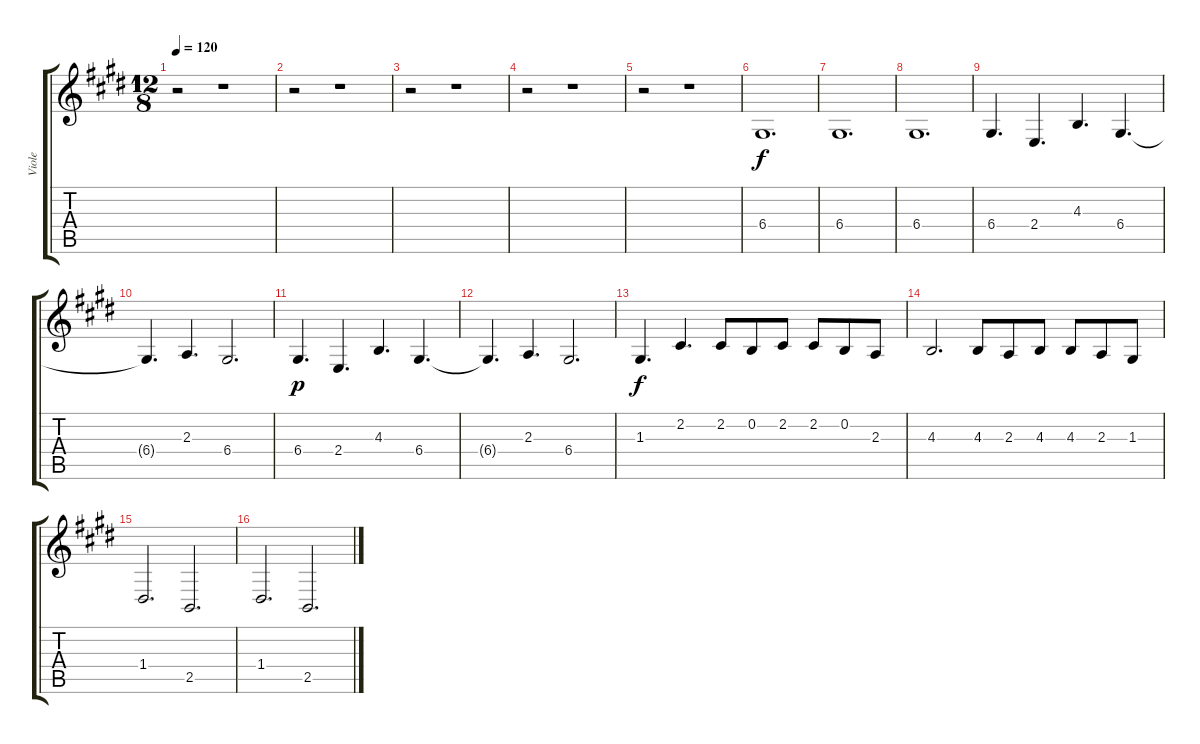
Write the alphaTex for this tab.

\track ("Viole" "Viole") {instrument viola}
\staff {score tabs}
\tuning (E4 B3 G3 D3 A2 E2) {hide}
\ts (12 8)
\tempo 120
\clef g2
\ks c#minor
r.2{dy f} r.1 |
\ks e
r.2 r.1 |
\ks c#minor
r.2 r.1 |
\ks e
r.2 r.1 |
\ks c#minor
r.2 r.1 |
\ks e
6.4.1{d} |
\ks c#minor
6.4.1{d} |
6.4.1{d} |
\ks e
6.4.4{d} 2.4.4{d} 4.3.4{d} 6.4.4{d} |
\ks c#minor
6.4{t}.4{d} 2.3.4{d} 6.4.2{d} |
6.4.4{d dy p} 2.4.4{d} 4.3.4{d} 6.4.4{d} |
6.4{t}.4{d} 2.3.4{d} 6.4.2{d} |
\ks e
1.3.4{d dy f} 2.2.4{d} 2.2.8 0.2.8 2.2.8 2.2.8 0.2.8 2.3.8 |
\ks c#minor
4.3.2{d} 4.3.8 2.3.8 4.3.8 4.3.8 2.3.8 1.3.8 |
1.4.2{d} 2.5.2{d} |
\ks e
1.4.2{d} 2.5.2{d}
